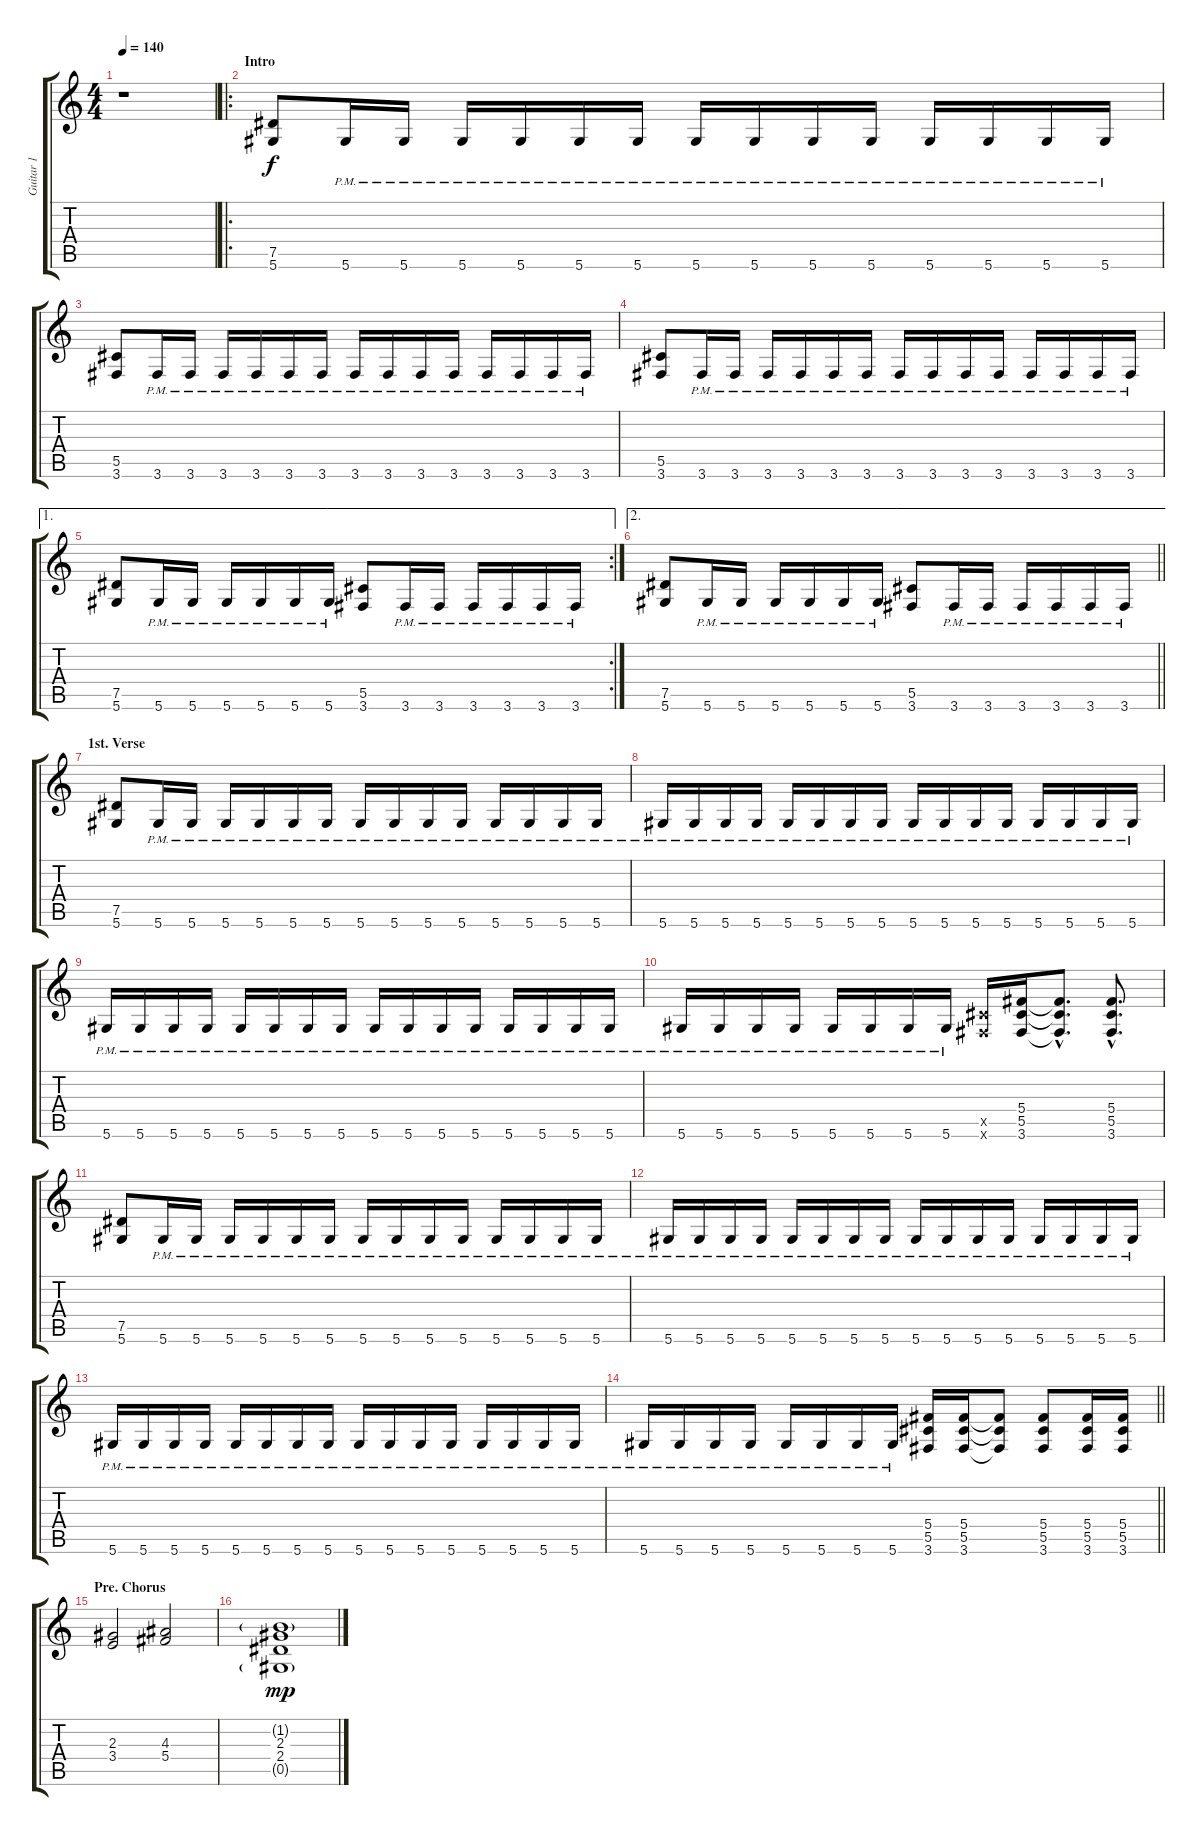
\track ("Guitar 1" "Guitar 1") {instrument distortionguitar}
\staff {score tabs}
\tuning (Eb4 Bb3 Gb3 Db3 Ab2 Eb2) {hide}
\ts (4 4)
\tempo 140
\clef g2
\ks c
r.1{dy f instrument distortionguitar} |
\ro
\section ("" "Intro")
(7.5 5.6).8 5.6{pm}.16 5.6{pm}.16 5.6{pm}.16 5.6{pm}.16 5.6{pm}.16 5.6{pm}.16 5.6{pm}.16 5.6{pm}.16 5.6{pm}.16 5.6{pm}.16 5.6{pm}.16 5.6{pm}.16 5.6{pm}.16 5.6{pm}.16 |
(5.5 3.6).8 3.6{pm}.16 3.6{pm}.16 3.6{pm}.16 3.6{pm}.16 3.6{pm}.16 3.6{pm}.16 3.6{pm}.16 3.6{pm}.16 3.6{pm}.16 3.6{pm}.16 3.6{pm}.16 3.6{pm}.16 3.6{pm}.16 3.6{pm}.16 |
(5.5 3.6).8 3.6{pm}.16 3.6{pm}.16 3.6{pm}.16 3.6{pm}.16 3.6{pm}.16 3.6{pm}.16 3.6{pm}.16 3.6{pm}.16 3.6{pm}.16 3.6{pm}.16 3.6{pm}.16 3.6{pm}.16 3.6{pm}.16 3.6{pm}.16 |
\ae 1
\rc 2
(7.5 5.6).8 5.6{pm}.16 5.6{pm}.16 5.6{pm}.16 5.6{pm}.16 5.6{pm}.16 5.6{pm}.16 (5.5 3.6).8 3.6{pm}.16 3.6{pm}.16 3.6{pm}.16 3.6{pm}.16 3.6{pm}.16 3.6{pm}.16 |
\ae 2
\barLineRight lightlight
(7.5 5.6).8 5.6{pm}.16 5.6{pm}.16 5.6{pm}.16 5.6{pm}.16 5.6{pm}.16 5.6{pm}.16 (5.5 3.6).8 3.6{pm}.16 3.6{pm}.16 3.6{pm}.16 3.6{pm}.16 3.6{pm}.16 3.6{pm}.16 |
\section ("" "1st. Verse")
(7.5 5.6).8 5.6{pm}.16 5.6{pm}.16 5.6{pm}.16 5.6{pm}.16 5.6{pm}.16 5.6{pm}.16 5.6{pm}.16 5.6{pm}.16 5.6{pm}.16 5.6{pm}.16 5.6{pm}.16 5.6{pm}.16 5.6{pm}.16 5.6{pm}.16 |
5.6{pm}.16 5.6{pm}.16 5.6{pm}.16 5.6{pm}.16 5.6{pm}.16 5.6{pm}.16 5.6{pm}.16 5.6{pm}.16 5.6{pm}.16 5.6{pm}.16 5.6{pm}.16 5.6{pm}.16 5.6{pm}.16 5.6{pm}.16 5.6{pm}.16 5.6{pm}.16 |
5.6{pm}.16 5.6{pm}.16 5.6{pm}.16 5.6{pm}.16 5.6{pm}.16 5.6{pm}.16 5.6{pm}.16 5.6{pm}.16 5.6{pm}.16 5.6{pm}.16 5.6{pm}.16 5.6{pm}.16 5.6{pm}.16 5.6{pm}.16 5.6{pm}.16 5.6{pm}.16 |
5.6{pm}.16 5.6{pm}.16 5.6{pm}.16 5.6{pm}.16 5.6{pm}.16 5.6{pm}.16 5.6{pm}.16 5.6{pm}.16 (5.5{x} 3.6{x}).16 (5.4 5.5 3.6).16 (5.4{hac t} 5.5{hac t} 3.6{hac t}).8{d} (5.4{hac} 5.5{hac} 3.6{hac}).8{d} |
(7.5 5.6).8 5.6{pm}.16 5.6{pm}.16 5.6{pm}.16 5.6{pm}.16 5.6{pm}.16 5.6{pm}.16 5.6{pm}.16 5.6{pm}.16 5.6{pm}.16 5.6{pm}.16 5.6{pm}.16 5.6{pm}.16 5.6{pm}.16 5.6{pm}.16 |
5.6{pm}.16 5.6{pm}.16 5.6{pm}.16 5.6{pm}.16 5.6{pm}.16 5.6{pm}.16 5.6{pm}.16 5.6{pm}.16 5.6{pm}.16 5.6{pm}.16 5.6{pm}.16 5.6{pm}.16 5.6{pm}.16 5.6{pm}.16 5.6{pm}.16 5.6{pm}.16 |
5.6{pm}.16 5.6{pm}.16 5.6{pm}.16 5.6{pm}.16 5.6{pm}.16 5.6{pm}.16 5.6{pm}.16 5.6{pm}.16 5.6{pm}.16 5.6{pm}.16 5.6{pm}.16 5.6{pm}.16 5.6{pm}.16 5.6{pm}.16 5.6{pm}.16 5.6{pm}.16 |
\barLineRight lightlight
5.6{pm}.16 5.6{pm}.16 5.6{pm}.16 5.6{pm}.16 5.6{pm}.16 5.6{pm}.16 5.6{pm}.16 5.6{pm}.16 (5.4 5.5 3.6).16 (5.4 5.5 3.6).16 (5.4{t} 5.5{t} 3.6{t}).8 (5.4 5.5 3.6).8 (5.4 5.5 3.6).16 (5.4 5.5 3.6).16 |
\section ("" "Pre. Chorus")
(2.3 3.4).2 (4.3 5.4).2 |
(1.2{g} 2.3 2.4 0.5{g}).1{dy mp}
